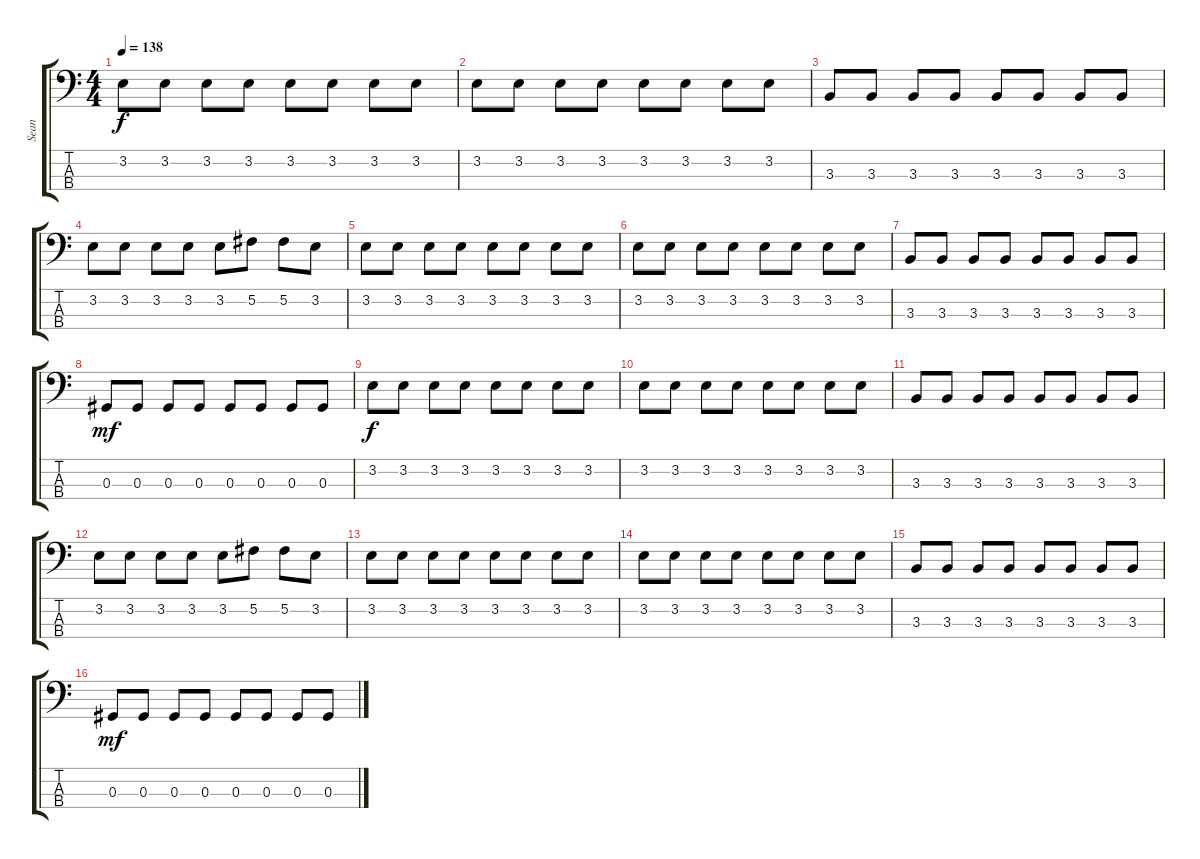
\track ("Sean" "Sean") {instrument electricbasspick}
\staff {score tabs}
\tuning (Gb2 Db2 Ab1 Db1) {hide}
\ts (4 4)
\tempo 138
\clef f4
\ks c
3.2.8{dy f} 3.2.8 3.2.8 3.2.8 3.2.8 3.2.8 3.2.8 3.2.8 |
3.2.8 3.2.8 3.2.8 3.2.8 3.2.8 3.2.8 3.2.8 3.2.8 |
3.3.8 3.3.8 3.3.8 3.3.8 3.3.8 3.3.8 3.3.8 3.3.8 |
3.2.8 3.2.8 3.2.8 3.2.8 3.2.8 5.2.8 5.2.8 3.2.8 |
3.2.8 3.2.8 3.2.8 3.2.8 3.2.8 3.2.8 3.2.8 3.2.8 |
3.2.8 3.2.8 3.2.8 3.2.8 3.2.8 3.2.8 3.2.8 3.2.8 |
3.3.8 3.3.8 3.3.8 3.3.8 3.3.8 3.3.8 3.3.8 3.3.8 |
0.3.8{dy mf} 0.3.8 0.3.8 0.3.8 0.3.8 0.3.8 0.3.8 0.3.8 |
3.2.8{dy f volume 8} 3.2.8 3.2.8 3.2.8 3.2.8 3.2.8 3.2.8 3.2.8 |
3.2.8 3.2.8 3.2.8 3.2.8 3.2.8 3.2.8 3.2.8 3.2.8 |
3.3.8 3.3.8 3.3.8 3.3.8 3.3.8 3.3.8 3.3.8 3.3.8 |
3.2.8 3.2.8 3.2.8 3.2.8 3.2.8 5.2.8 5.2.8 3.2.8 |
3.2.8 3.2.8 3.2.8 3.2.8 3.2.8 3.2.8 3.2.8 3.2.8 |
3.2.8 3.2.8 3.2.8 3.2.8 3.2.8 3.2.8 3.2.8 3.2.8 |
3.3.8 3.3.8 3.3.8 3.3.8 3.3.8 3.3.8 3.3.8 3.3.8 |
0.3.8{dy mf} 0.3.8 0.3.8 0.3.8 0.3.8 0.3.8 0.3.8 0.3.8
